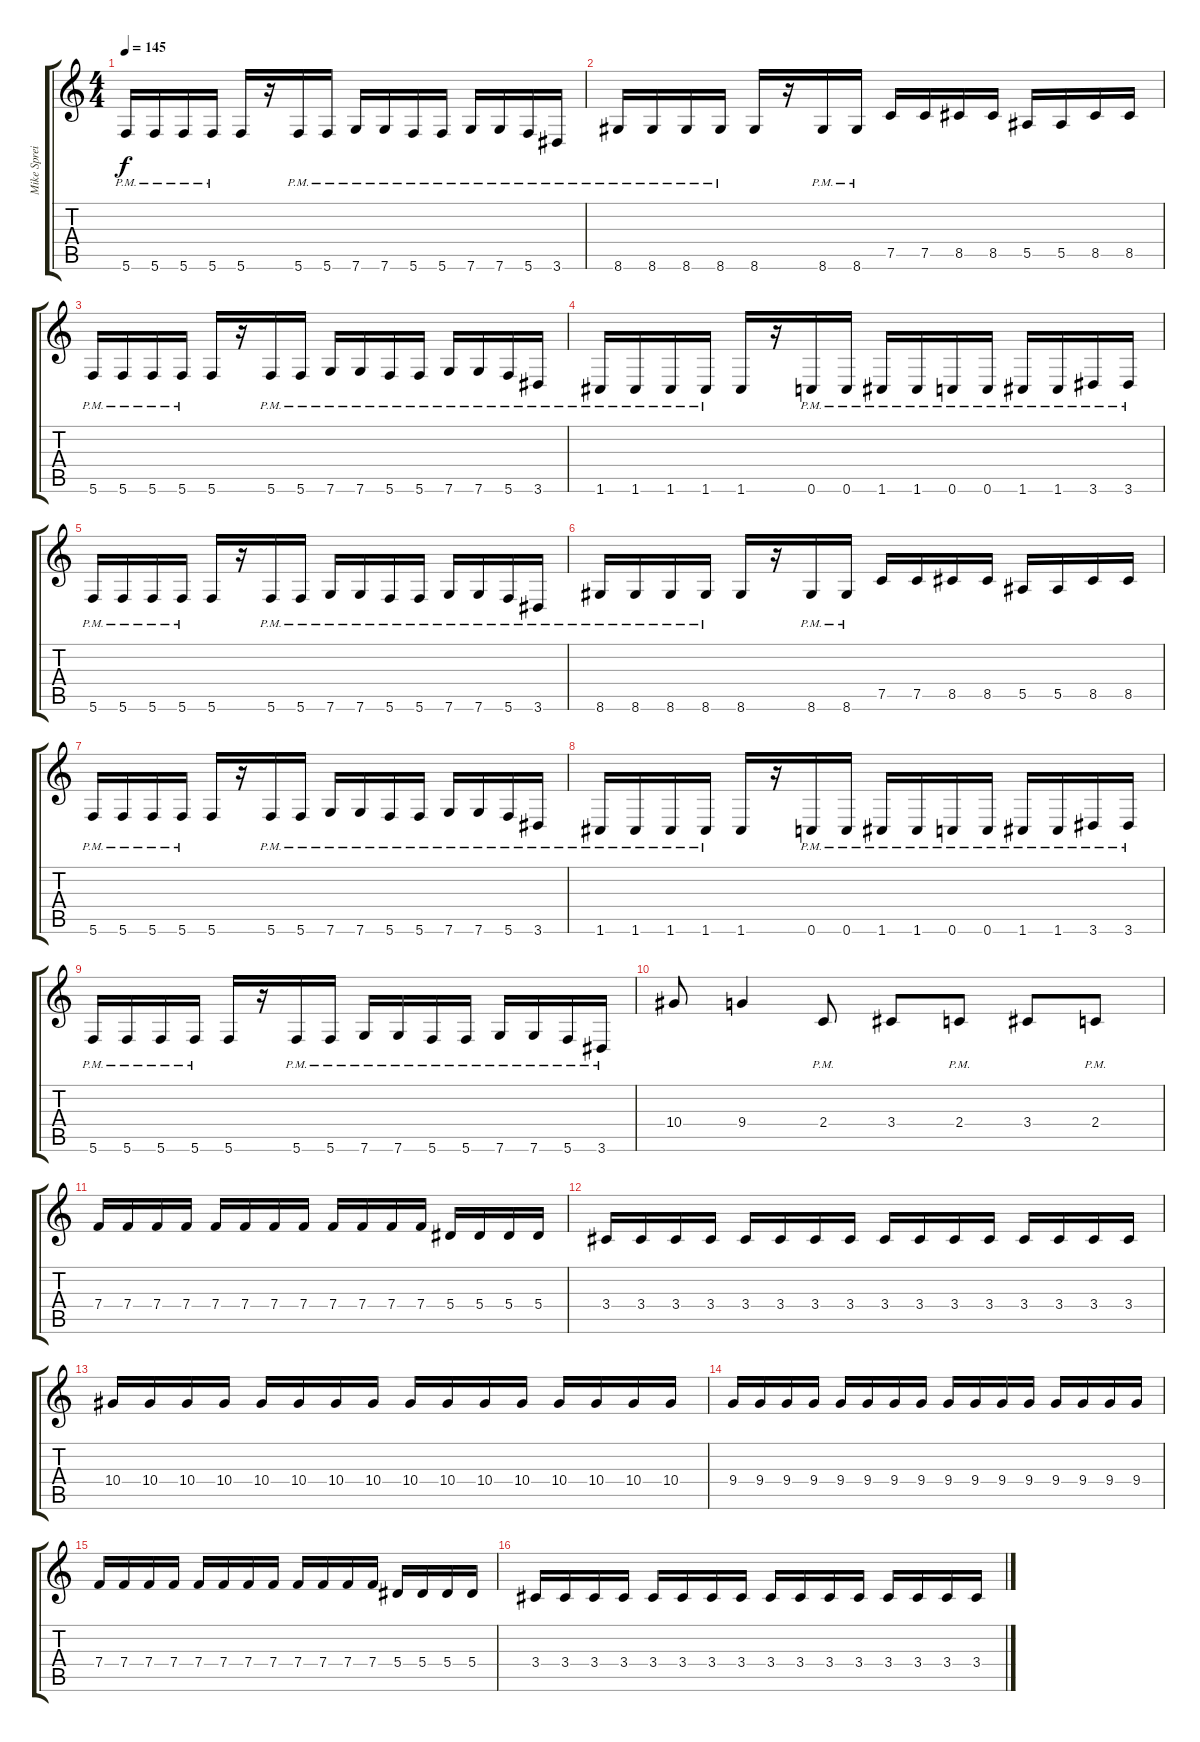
\track ("Mike Spreitzer" "Mike Sprei") {instrument overdrivenguitar}
\staff {score tabs}
\tuning (C4 G3 Eb3 Bb2 F2 C2) {hide}
\ts (4 4)
\tempo 145
\clef g2
\ks c
5.6{pm}.16{dy f} 5.6{pm}.16 5.6{pm}.16 5.6{pm}.16 5.6.16 r.16 5.6{pm}.16 5.6{pm}.16 7.6{pm}.16 7.6{pm}.16 5.6{pm}.16 5.6{pm}.16 7.6{pm}.16 7.6{pm}.16 5.6{pm}.16 3.6{pm}.16 |
8.6{pm}.16 8.6{pm}.16 8.6{pm}.16 8.6{pm}.16 8.6.16 r.16 8.6{pm}.16 8.6{pm}.16 7.5.16 7.5.16 8.5.16 8.5.16 5.5.16 5.5.16 8.5.16 8.5.16 |
5.6{pm}.16 5.6{pm}.16 5.6{pm}.16 5.6{pm}.16 5.6.16 r.16 5.6{pm}.16 5.6{pm}.16 7.6{pm}.16 7.6{pm}.16 5.6{pm}.16 5.6{pm}.16 7.6{pm}.16 7.6{pm}.16 5.6{pm}.16 3.6{pm}.16 |
1.6{pm}.16 1.6{pm}.16 1.6{pm}.16 1.6{pm}.16 1.6.16 r.16 0.6{pm}.16 0.6{pm}.16 1.6{pm}.16 1.6{pm}.16 0.6{pm}.16 0.6{pm}.16 1.6{pm}.16 1.6{pm}.16 3.6{pm}.16 3.6{pm}.16 |
5.6{pm}.16 5.6{pm}.16 5.6{pm}.16 5.6{pm}.16 5.6.16 r.16 5.6{pm}.16 5.6{pm}.16 7.6{pm}.16 7.6{pm}.16 5.6{pm}.16 5.6{pm}.16 7.6{pm}.16 7.6{pm}.16 5.6{pm}.16 3.6{pm}.16 |
8.6{pm}.16 8.6{pm}.16 8.6{pm}.16 8.6{pm}.16 8.6.16 r.16 8.6{pm}.16 8.6{pm}.16 7.5.16 7.5.16 8.5.16 8.5.16 5.5.16 5.5.16 8.5.16 8.5.16 |
5.6{pm}.16 5.6{pm}.16 5.6{pm}.16 5.6{pm}.16 5.6.16 r.16 5.6{pm}.16 5.6{pm}.16 7.6{pm}.16 7.6{pm}.16 5.6{pm}.16 5.6{pm}.16 7.6{pm}.16 7.6{pm}.16 5.6{pm}.16 3.6{pm}.16 |
1.6{pm}.16 1.6{pm}.16 1.6{pm}.16 1.6{pm}.16 1.6.16 r.16 0.6{pm}.16 0.6{pm}.16 1.6{pm}.16 1.6{pm}.16 0.6{pm}.16 0.6{pm}.16 1.6{pm}.16 1.6{pm}.16 3.6{pm}.16 3.6{pm}.16 |
5.6{pm}.16 5.6{pm}.16 5.6{pm}.16 5.6{pm}.16 5.6.16 r.16 5.6{pm}.16 5.6{pm}.16 7.6{pm}.16 7.6{pm}.16 5.6{pm}.16 5.6{pm}.16 7.6{pm}.16 7.6{pm}.16 5.6{pm}.16 3.6{pm}.16 |
10.4.8 9.4.4 2.4{pm}.8 3.4.8 2.4{pm}.8 3.4.8 2.4{pm}.8 |
7.4.16 7.4.16 7.4.16 7.4.16 7.4.16 7.4.16 7.4.16 7.4.16 7.4.16 7.4.16 7.4.16 7.4.16 5.4.16 5.4.16 5.4.16 5.4.16 |
3.4.16 3.4.16 3.4.16 3.4.16 3.4.16 3.4.16 3.4.16 3.4.16 3.4.16 3.4.16 3.4.16 3.4.16 3.4.16 3.4.16 3.4.16 3.4.16 |
10.4.16 10.4.16 10.4.16 10.4.16 10.4.16 10.4.16 10.4.16 10.4.16 10.4.16 10.4.16 10.4.16 10.4.16 10.4.16 10.4.16 10.4.16 10.4.16 |
9.4.16 9.4.16 9.4.16 9.4.16 9.4.16 9.4.16 9.4.16 9.4.16 9.4.16 9.4.16 9.4.16 9.4.16 9.4.16 9.4.16 9.4.16 9.4.16 |
7.4.16 7.4.16 7.4.16 7.4.16 7.4.16 7.4.16 7.4.16 7.4.16 7.4.16 7.4.16 7.4.16 7.4.16 5.4.16 5.4.16 5.4.16 5.4.16 |
3.4.16 3.4.16 3.4.16 3.4.16 3.4.16 3.4.16 3.4.16 3.4.16 3.4.16 3.4.16 3.4.16 3.4.16 3.4.16 3.4.16 3.4.16 3.4.16
